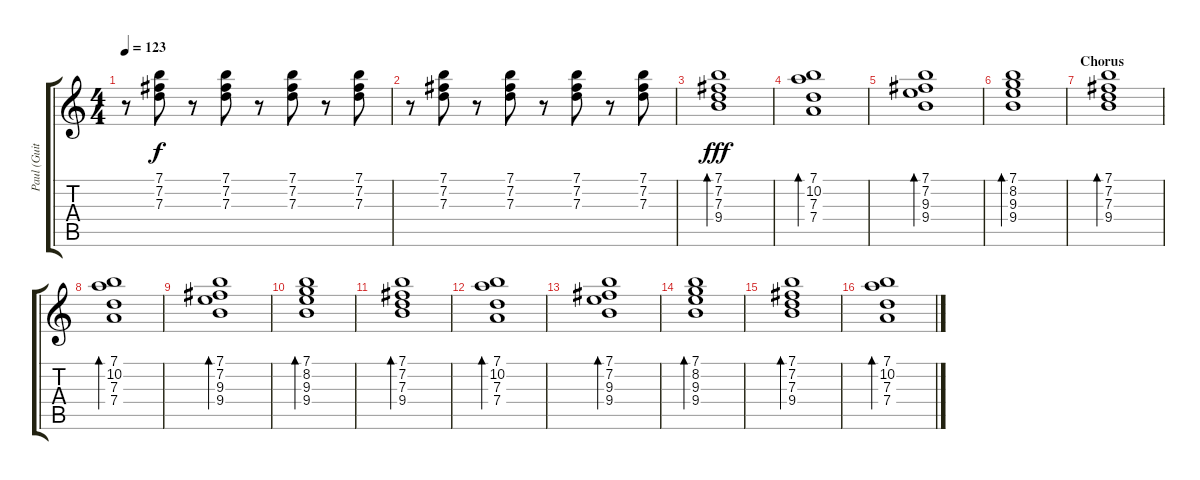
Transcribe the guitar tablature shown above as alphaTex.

\track ("Paul (Guitar)" "Paul (Guit") {instrument overdrivenguitar}
\staff {score tabs}
\tuning (E4 B3 G3 D3 A2 E2) {hide}
\ts (4 4)
\tempo 123
\clef g2
\ks c
r.8{dy f} (7.1 7.2 7.3).8 r.8 (7.1 7.2 7.3).8 r.8 (7.1 7.2 7.3).8 r.8 (7.1 7.2 7.3).8 |
r.8 (7.1 7.2 7.3).8 r.8 (7.1 7.2 7.3).8 r.8 (7.1 7.2 7.3).8 r.8 (7.1 7.2 7.3).8 |
(7.1 7.2 7.3 9.4).1{bd 120 dy fff} |
(7.1 10.2 7.3 7.4).1{bd 120} |
(7.1 7.2 9.3 9.4).1{bd 120} |
(7.1 8.2 9.3 9.4).1{bd 120} |
\section ("" "Chorus")
(7.1 7.2 7.3 9.4).1{bd 120} |
(7.1 10.2 7.3 7.4).1{bd 120} |
(7.1 7.2 9.3 9.4).1{bd 120} |
(7.1 8.2 9.3 9.4).1{bd 120} |
(7.1 7.2 7.3 9.4).1{bd 120} |
(7.1 10.2 7.3 7.4).1{bd 120} |
(7.1 7.2 9.3 9.4).1{bd 120} |
(7.1 8.2 9.3 9.4).1{bd 120} |
(7.1 7.2 7.3 9.4).1{bd 120} |
(7.1 10.2 7.3 7.4).1{bd 120}
